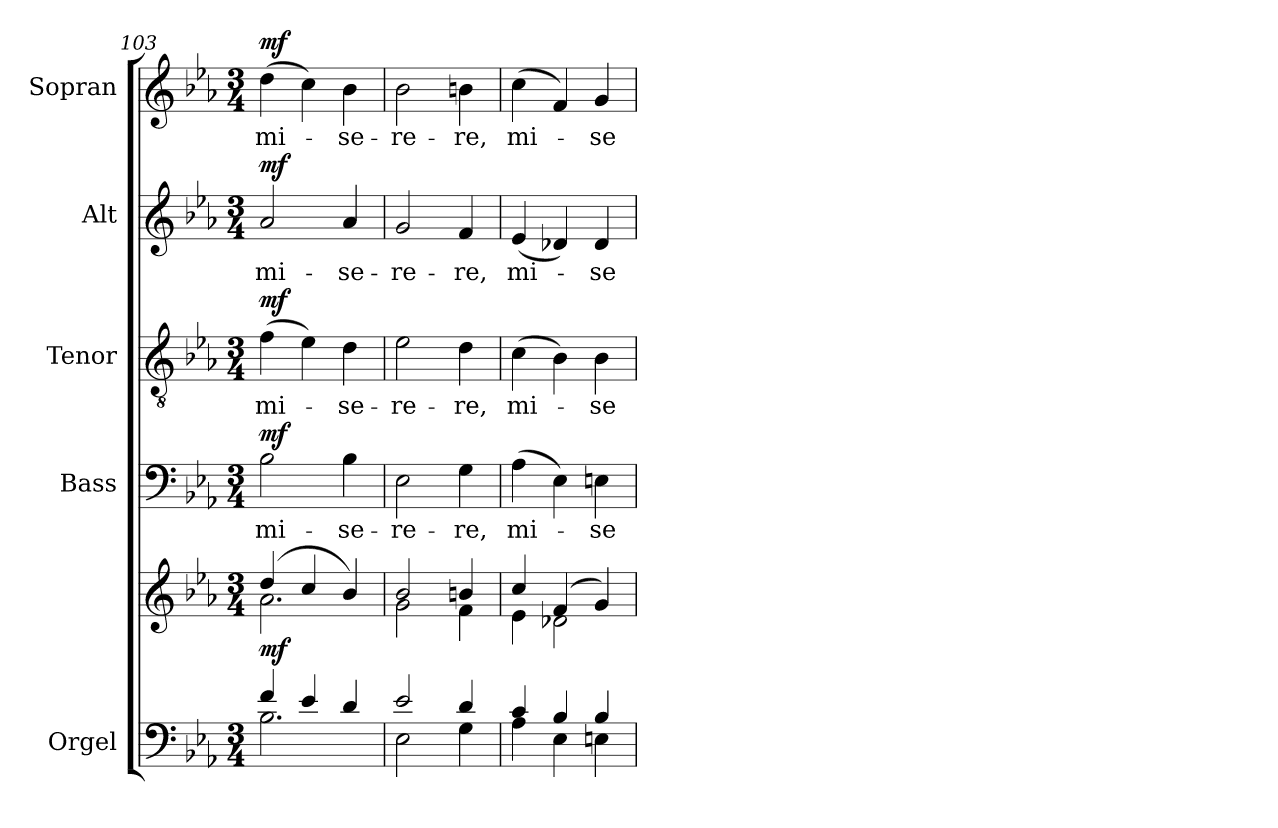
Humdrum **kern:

**kern	**kern	**dynam	**kern	**text	**dynam	**kern	**text	**dynam	**kern	**text	**dynam	**kern	**text	**dynam
*part5	*part5	*part5	*part4	*part4	*part4	*part3	*part3	*part3	*part2	*part2	*part2	*part1	*part1	*part1
*staff6	*staff5	*staff5/6	*staff4	*staff4	*staff4	*staff3	*staff3	*staff3	*staff2	*staff2	*staff2	*staff1	*staff1	*staff1
*I"Orgel	*	*	*I"Bass	*	*	*I"Tenor	*	*	*I"Alt	*	*	*I"Sopran	*	*
*I'Org.	*	*	*I'B.	*	*	*I'T.	*	*	*I'A.	*	*	*I'S.	*	*
*clefF4	*clefG2	*	*clefF4	*	*	*clefGv2	*	*	*clefG2	*	*	*clefG2	*	*
*k[b-e-a-]	*k[b-e-a-]	*	*k[b-e-a-]	*	*	*k[b-e-a-]	*	*	*k[b-e-a-]	*	*	*k[b-e-a-]	*	*
*E-:	*E-:	*	*E-:	*	*	*E-:	*	*	*E-:	*	*	*E-:	*	*
*M3/4	*M3/4	*	*M3/4	*	*	*M3/4	*	*	*M3/4	*	*	*M3/4	*	*
=103	=103	=103	=103	=103	=103	=103	=103	=103	=103	=103	=103	=103	=103	=103
*^	*^	*	*	*	*	*	*	*	*	*	*	*	*	*
!	!	!	!	!LO:DY:b	!	!LO:LY:b	!LO:DY:a	!	!LO:LY:b	!LO:DY:a	!	!LO:LY:b	!LO:DY:a	!	!LO:LY:b	!LO:DY:a
4f/	2.B-\	(4dd/	2.a-\	mf	2B-\	mi-	mf	(>4f\	mi-	mf	2a-/	mi-	mf	(>4dd\	mi-	mf
4e-/	.	4cc/	.	.	.	.	.	4e-\)	.	.	.	.	.	4cc\)	.	.
!	!	!	!	!	!	!LO:LY:b	!	!	!LO:LY:b	!	!	!LO:LY:b	!	!	!LO:LY:b	!
4d/	.	4b-/)	.	.	4B-\	-se-	.	4d\	-se-	.	4a-/	-se-	.	4b-\	-se-	.
=104	=104	=104	=104	=104	=104	=104	=104	=104	=104	=104	=104	=104	=104	=104	=104	=104
!	!	!	!	!	!	!LO:LY:b	!	!	!LO:LY:b	!	!	!LO:LY:b	!	!	!LO:LY:b	!
2e-/	2E-\	2b-/	2g\	.	2E-\	-re-	.	2e-\	-re-	.	2g/	-re-	.	2b-\	-re-	.
!	!	!	!	!	!	!LO:LY:b	!	!	!LO:LY:b	!	!	!LO:LY:b	!	!	!LO:LY:b	!
4d/	4G\	4bn/	4f\	.	4G\	-re,	.	4d\	-re,	.	4f/	-re,	.	4bn\	-re,	.
=105	=105	=105	=105	=105	=105	=105	=105	=105	=105	=105	=105	=105	=105	=105	=105	=105
!	!	!	!	!	!	!LO:LY:b	!	!	!LO:LY:b	!	!	!LO:LY:b	!	!	!LO:LY:b	!
4c/	4A-\	4cc/	4e-\	.	(>4A-\	mi-	.	(>4c\	mi-	.	(<4e-/	mi-	.	(>4cc\	mi-	.
4B-/	4E-\	(4f/	2d-X\	.	4E-\)	.	.	4B-\)	.	.	4d-X/)	.	.	4f/)	.	.
!	!	!	!	!	!	!LO:LY:b	!	!	!LO:LY:b	!	!	!LO:LY:b	!	!	!LO:LY:b	!
4B-/	4En\	4g/)	.	.	4En\	-se-	.	4B-\	-se-	.	4d-/	-se-	.	4g/	-se-	.
*v	*v	*	*	*	*	*	*	*	*	*	*	*	*	*	*	*
*	*v	*v	*	*	*	*	*	*	*	*	*	*	*	*	*
=	=	=	=	=	=	=	=	=	=	=	=	=	=	=
*-	*-	*-	*-	*-	*-	*-	*-	*-	*-	*-	*-	*-	*-	*-
